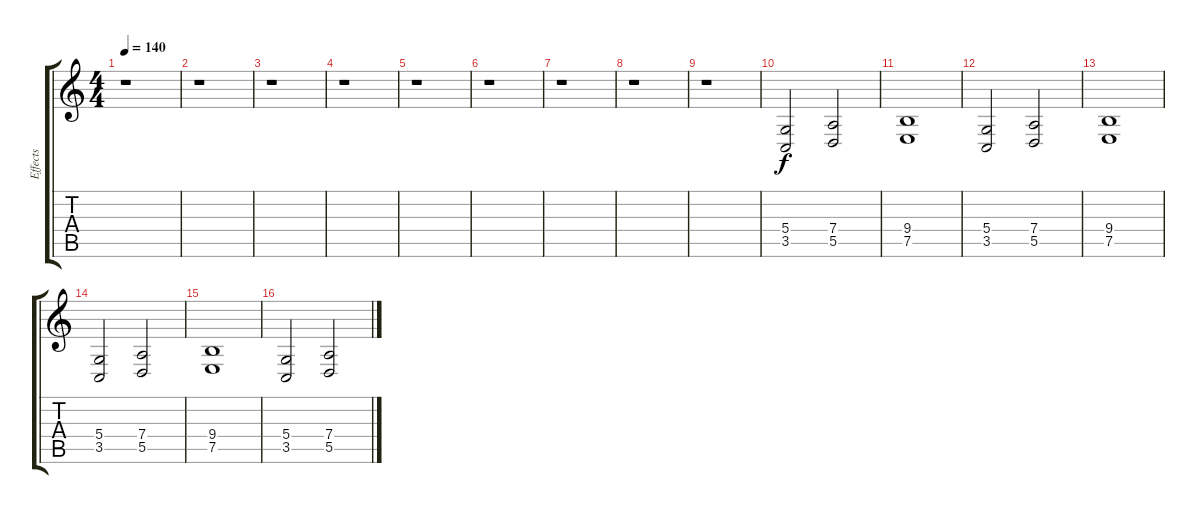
\track ("Effects" "Effects") {instrument fx7echoes}
\staff {score tabs}
\tuning (E4 B3 G3 D3 A2 E2) {hide}
\ts (4 4)
\tempo 140
\clef g2
\ks c
r.1{dy f} |
r.1 |
r.1 |
r.1 |
r.1 |
r.1 |
r.1 |
r.1 |
r.1 |
(5.4 3.5).2{balance 0 instrument fx2soundtrack} (7.4 5.5).2 |
(9.4 7.5).1 |
(5.4 3.5).2{instrument fx2soundtrack} (7.4 5.5).2 |
(9.4 7.5).1 |
(5.4 3.5).2{instrument fx2soundtrack} (7.4 5.5).2 |
(9.4 7.5).1 |
(5.4 3.5).2{instrument fx2soundtrack} (7.4 5.5).2
